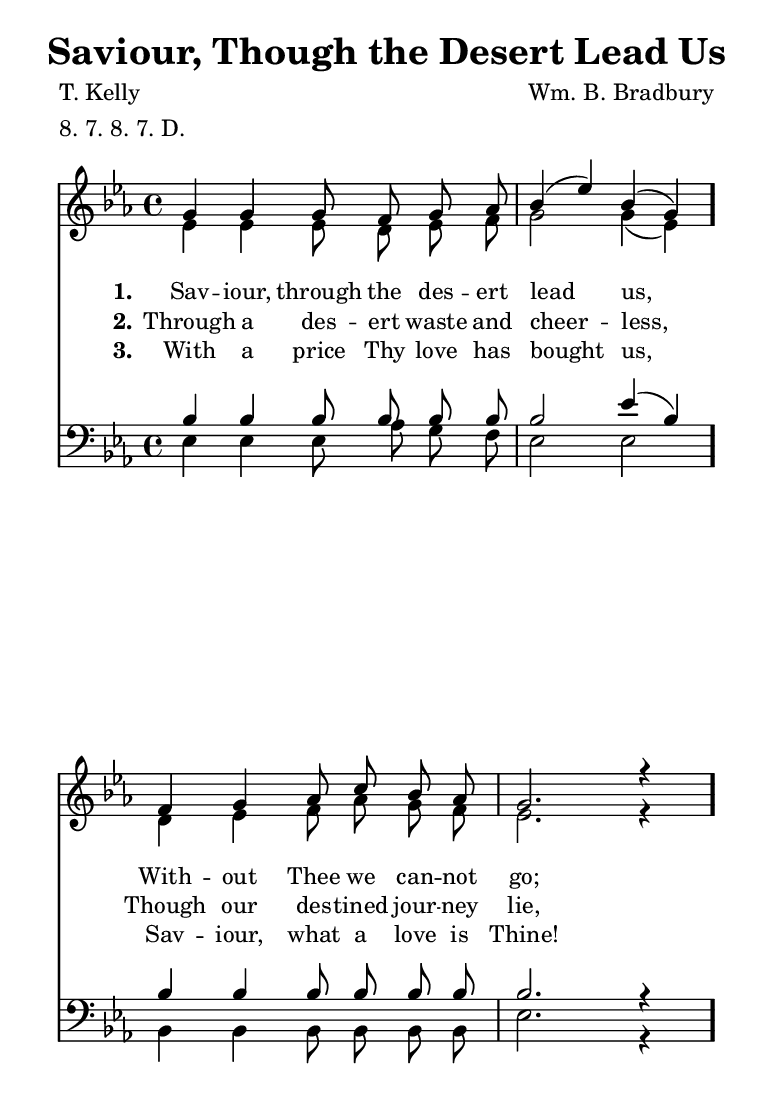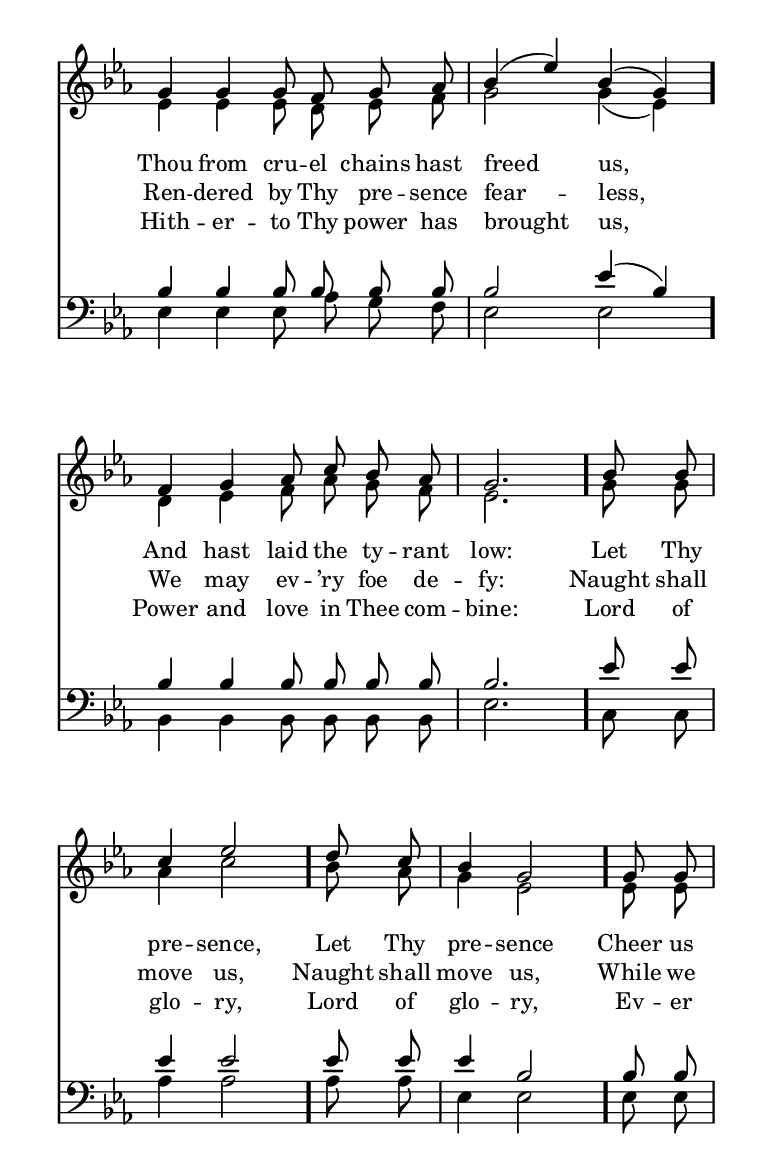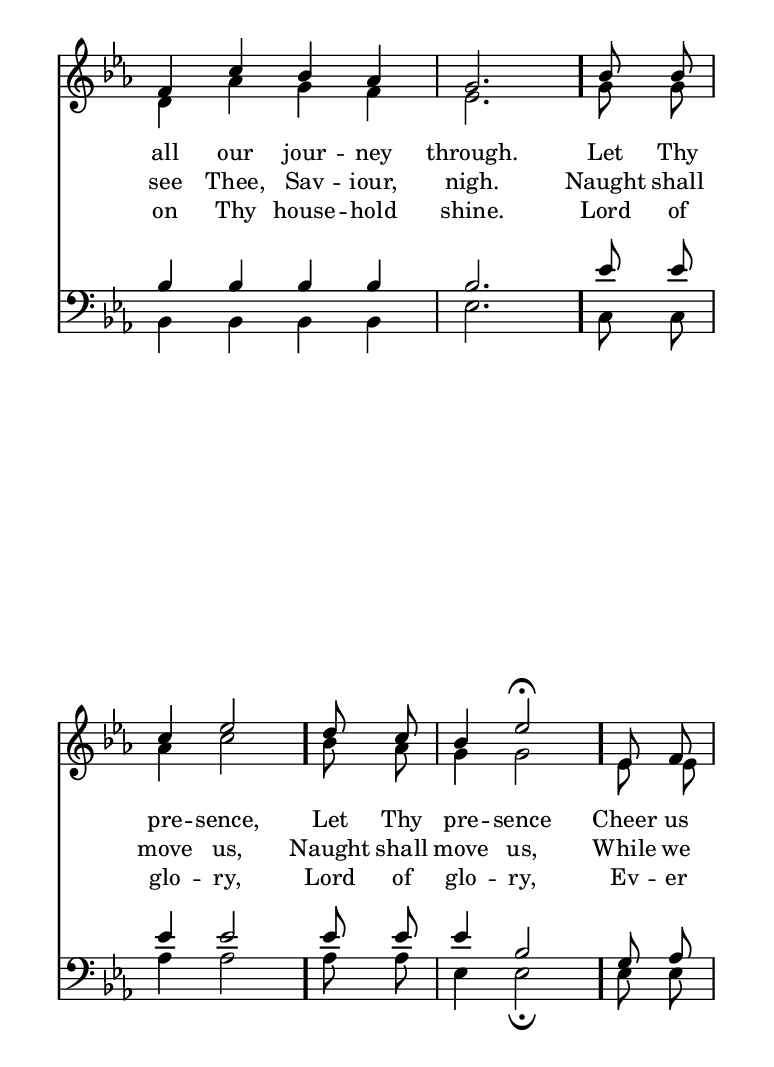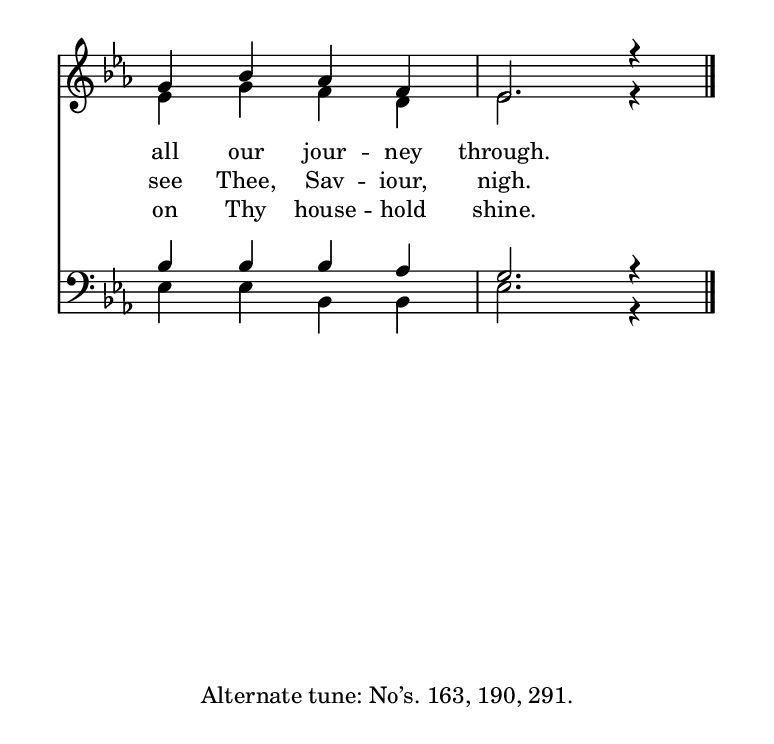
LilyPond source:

\include "common/global.ily"
\paper {
  \include "common/paper.ily"
}

\header{
  hymnnumber = "191"
  title = "Saviour, Though the Desert Lead Us"
  tunename = ""
  meter = "8. 7. 8. 7. D."
  poet = "T. Kelly"
  composer = "Wm. B. Bradbury"
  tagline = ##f
}

ta = { \tempo 4=80 }
tb = { \tempo 4=40 }

global = {
  \include "common/overrides.ily"
  \override Staff.TimeSignature.style = #'()
  \time 4/4
  \override Score.MetronomeMark.transparent = ##t % hide all fermata changes too
  \ta
  \key ees \major
  \autoBeamOff
}

notesSoprano = {
\global
\relative c'' {

  g4 g g8 f g aes | bes4( ees) bes( g) |
  f4 g aes8 c bes aes | g2. r4 % rest not in original, but required to make timing work
  g4 g g8 f g aes | bes4( ees) bes( g) |
  f4 g aes8 c bes aes | g2.
  bes8 bes | c4 ees2
  d8 c | bes4 g2
  g8 g | f4 c' bes aes | g2.
  bes8 bes | c4 ees2
  d8 c | bes4 \tb ees2 \fermata \ta
  ees,8 f | g4 bes aes f | ees2. r4 % impossible "r8" in original

  \bar "|."

}
}

notesAlto = {
\global
\relative e' {

  ees4 ees ees8 d ees f | g2 g4( ees) |
  d4 ees f8 aes g f | ees2. r4 % added rest
  ees4 ees ees8 d ees f | g2 g4( ees) |
  d4 ees f8 aes g f | ees2.
  g8 g | aes4 c2
  bes8 aes | g4 ees2
  ees8 ees | d4 aes' g f | ees2.
  g8 g | aes4 c2
  bes8 aes | g4 g2
  ees8 ees | ees4 g f d | ees2. r4

}
}

notesTenor = {
\global
\relative a {

  bes4 bes bes8 bes bes bes | bes2 ees4( bes) |
  bes4 bes bes8 bes bes bes | bes2. r4 % added rest
  bes4 bes bes8 bes bes bes | bes2 ees4( bes) |
  bes4 bes bes8 bes bes bes | bes2.
  ees8 ees | ees4 ees2
  ees8 ees | ees4 bes2
  bes8 bes | bes4 bes bes bes | bes2.
  ees8 ees | ees4 ees2
  ees8 ees | ees4 bes2
  g8 aes | bes4 bes bes aes | g2. r4

}
}

notesBass = {
\global
\relative f {

  ees4 ees ees8 aes g f | ees2 ees
  bes4 bes bes8 bes bes bes | ees2. r4 % added rest
  ees4 ees ees8 aes g f | ees2 ees
  bes4 bes bes8 bes bes bes | ees2.
  c8 c aes'4 aes2
  aes8 aes | ees4 ees2
  ees8 ees bes4 bes bes bes | ees2.
  c8 c aes'4 aes2
  aes8 aes | ees4 ees2 \fermata
  ees8 ees | ees4 ees bes bes | ees2. r4

}
}

wordsA = \lyricmode {
\set stanza = "1."

Sav -- iour, through the des -- ert lead us, \bar "."
With -- out Thee we can -- not go; \bar "."
Thou from cru -- el chains hast freed us, \bar "."
And hast laid the ty -- rant low: \bar "."
%{HIDE>%} Let Thy pre -- sence, %{<HIDE%} \bar "."
Let Thy pre -- sence \bar "."
Cheer us all our jour -- ney through. \bar "."
%{HIDE>%} Let Thy pre -- sence, \bar "."
Let Thy pre -- sence \bar "."
Cheer us all our jour -- ney through. %{<HIDE%} \bar "."

}

wordsB = \lyricmode {
\set stanza = "2."

Through a des -- ert waste and cheer -- less,
Though our des -- tined jour -- ney lie,
Ren -- dered by Thy pre -- sence fear -- less,
We may ev -- ’ry foe de -- fy:
%{HIDE>%} Naught shall move us, %{<HIDE%}
Naught shall move us,
While we see Thee, Sav -- iour, nigh.
%{HIDE>%} Naught shall move us,
Naught shall move us,
While we see Thee, Sav -- iour, nigh. %{<HIDE%}

}

wordsC = \lyricmode {
\set stanza = "3."

With a price Thy love has bought us,
Sav -- iour, what a love is Thine!
Hith -- er -- to Thy power has brought us,
Power and love in Thee com -- bine:
%{HIDE>%} Lord of glo -- ry, %{<HIDE%}
Lord of glo -- ry,
Ev -- er on Thy house -- hold shine.
%{HIDE>%} Lord of glo -- ry,
Lord of glo -- ry,
Ev -- er on Thy house -- hold shine. %{<HIDE%}

}

\score {
  \context ChoirStaff <<
    \context Staff = upper <<
      \set ChoirStaff.systemStartDelimiter = #'SystemStartBar
      \context Voice  = sopranos { \voiceOne << \notesSoprano >> }
      \context Voice  = altos { \voiceTwo << \notesAlto >> }
      \context Lyrics = one   \lyricsto sopranos \wordsA
      \context Lyrics = two   \lyricsto sopranos \wordsB
      \context Lyrics = three \lyricsto sopranos \wordsC
    >>
    \context Staff = men <<
      \clef bass
      \context Voice  = tenors { \voiceOne << \notesTenor >> }
      \context Voice  = basses { \voiceTwo << \notesBass >> }
    >>
  >>
  \layout {
    \include "common/layout.ily"
  }
  \midi{
    \include "common/midi.ily"
  }
}

\noPageBreak \markup { \vspace #2 \fill-line { \raise #2 \line { Alternate tune: No’s. 163, 190, 291. } } }

\version "2.18.2"  % necessary for upgrading to future LilyPond versions.

% vi:set et ts=2 sw=2 ai nocindent syntax=lilypond:
